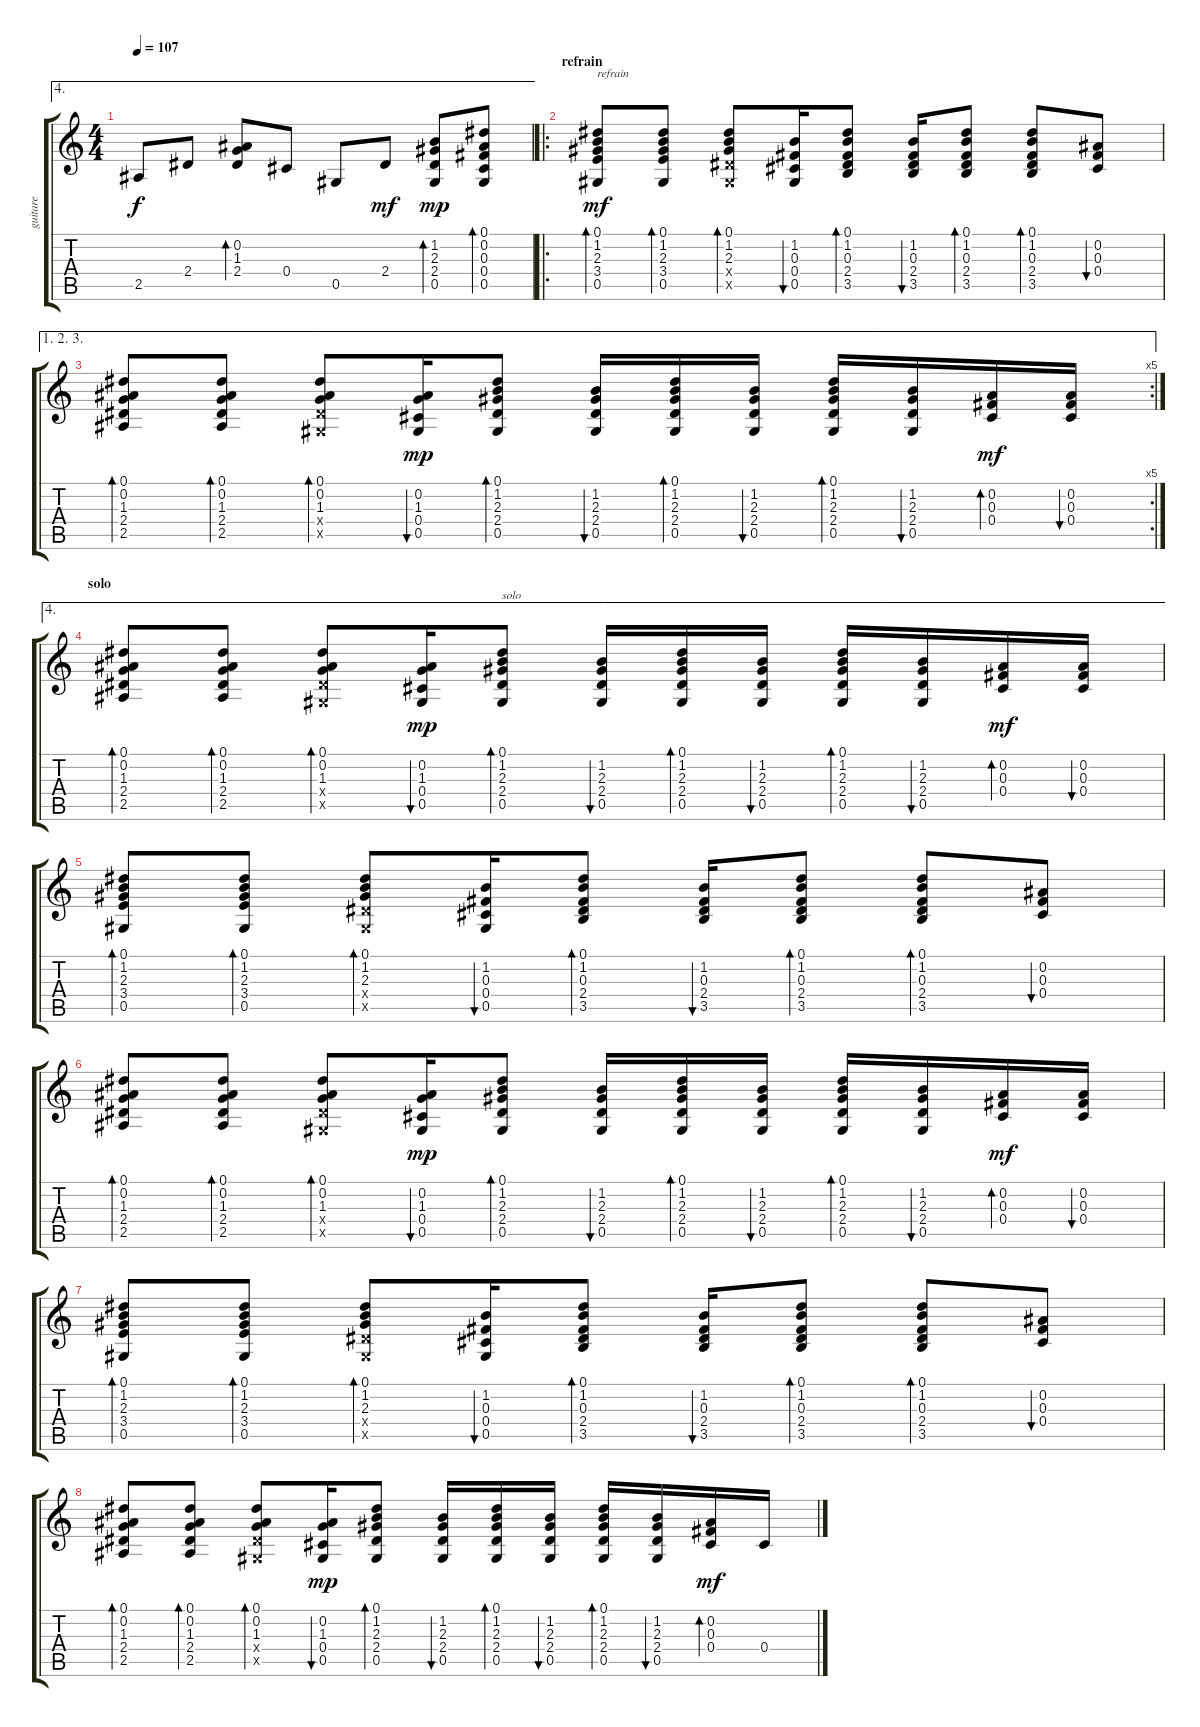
\track ("guitare" "guitare") {instrument acousticguitarsteel}
\staff {score tabs}
\tuning (Eb4 Bb3 Gb3 Db3 Ab2 Eb2) {hide}
\ae 4
\ts (4 4)
\tempo 107
\clef g2
\ks c
2.5.8{dy f} 2.4.8 (0.2 1.3 2.4).8{bd 60} 0.4.8 0.5.8 2.4.8{dy mf} (1.2 2.3 2.4 0.5).8{bd 60 dy mp} (0.1 0.2 0.3 0.4 0.5).8{bd 60} |
\ro
\section ("" "refrain")
(0.1 1.2 2.3 3.4 0.5).8{bd 60 txt "refrain" dy mf} (0.1 1.2 2.3 3.4 0.5).8{bd 60} (0.1 1.2 2.3 2.4{x} 0.5{x}).8{bd 60} (1.2 0.3 0.4 0.5).16{bu 60} (0.1 1.2 0.3 2.4 3.5).8{bd 60} (1.2 0.3 2.4 3.5).16{bu 60} (0.1 1.2 0.3 2.4 3.5).8{bd 60} (0.1 1.2 0.3 2.4 3.5).8{bd 60} (0.2 0.3 0.4).8{bu 60} |
\ae (1 2 3)
\rc 5
(0.1 0.2 1.3 2.4 2.5).8{bd 60} (0.1 0.2 1.3 2.4 2.5).8{bd 60} (0.1 0.2 1.3 2.4{x} 0.5{x}).8{bd 60} (0.2 1.3 0.4 0.5).16{bu 60 dy mp} (0.1 1.2 2.3 2.4 0.5).8{bd 60} (1.2 2.3 2.4 0.5).16{bu 60} (0.1 1.2 2.3 2.4 0.5).16{bd 60} (1.2 2.3 2.4 0.5).16{bu 60} (0.1 1.2 2.3 2.4 0.5).16{bd 60} (1.2 2.3 2.4 0.5).16{bu 60} (0.2 0.3 0.4).16{bd 60 dy mf} (0.2 0.3 0.4).16{bu 60} |
\ae 4
\section ("" "solo")
(0.1 0.2 1.3 2.4 2.5).8{bd 60} (0.1 0.2 1.3 2.4 2.5).8{bd 60} (0.1 0.2 1.3 2.4{x} 0.5{x}).8{bd 60} (0.2 1.3 0.4 0.5).16{bu 60 dy mp} (0.1 1.2 2.3 2.4 0.5).8{bd 60 txt "solo"} (1.2 2.3 2.4 0.5).16{bu 60} (0.1 1.2 2.3 2.4 0.5).16{bd 60} (1.2 2.3 2.4 0.5).16{bu 60} (0.1 1.2 2.3 2.4 0.5).16{bd 60} (1.2 2.3 2.4 0.5).16{bu 60} (0.2 0.3 0.4).16{bd 60 dy mf} (0.2 0.3 0.4).16{bu 60} |
(0.1 1.2 2.3 3.4 0.5).8{bd 60} (0.1 1.2 2.3 3.4 0.5).8{bd 60} (0.1 1.2 2.3 2.4{x} 0.5{x}).8{bd 60} (1.2 0.3 0.4 0.5).16{bu 60} (0.1 1.2 0.3 2.4 3.5).8{bd 60} (1.2 0.3 2.4 3.5).16{bu 60} (0.1 1.2 0.3 2.4 3.5).8{bd 60} (0.1 1.2 0.3 2.4 3.5).8{bd 60} (0.2 0.3 0.4).8{bu 60} |
(0.1 0.2 1.3 2.4 2.5).8{bd 60} (0.1 0.2 1.3 2.4 2.5).8{bd 60} (0.1 0.2 1.3 2.4{x} 0.5{x}).8{bd 60} (0.2 1.3 0.4 0.5).16{bu 60 dy mp} (0.1 1.2 2.3 2.4 0.5).8{bd 60} (1.2 2.3 2.4 0.5).16{bu 60} (0.1 1.2 2.3 2.4 0.5).16{bd 60} (1.2 2.3 2.4 0.5).16{bu 60} (0.1 1.2 2.3 2.4 0.5).16{bd 60} (1.2 2.3 2.4 0.5).16{bu 60} (0.2 0.3 0.4).16{bd 60 dy mf} (0.2 0.3 0.4).16{bu 60} |
(0.1 1.2 2.3 3.4 0.5).8{bd 60} (0.1 1.2 2.3 3.4 0.5).8{bd 60} (0.1 1.2 2.3 2.4{x} 0.5{x}).8{bd 60} (1.2 0.3 0.4 0.5).16{bu 60} (0.1 1.2 0.3 2.4 3.5).8{bd 60} (1.2 0.3 2.4 3.5).16{bu 60} (0.1 1.2 0.3 2.4 3.5).8{bd 60} (0.1 1.2 0.3 2.4 3.5).8{bd 60} (0.2 0.3 0.4).8{bu 60} |
(0.1 0.2 1.3 2.4 2.5).8{bd 60} (0.1 0.2 1.3 2.4 2.5).8{bd 60} (0.1 0.2 1.3 2.4{x} 0.5{x}).8{bd 60} (0.2 1.3 0.4 0.5).16{bu 60 dy mp} (0.1 1.2 2.3 2.4 0.5).8{bd 60} (1.2 2.3 2.4 0.5).16{bu 60} (0.1 1.2 2.3 2.4 0.5).16{bd 60} (1.2 2.3 2.4 0.5).16{bu 60} (0.1 1.2 2.3 2.4 0.5).16{bd 60} (1.2 2.3 2.4 0.5).16{bu 60} (0.2 0.3 0.4).16{bd 60 dy mf} 0.4.16
